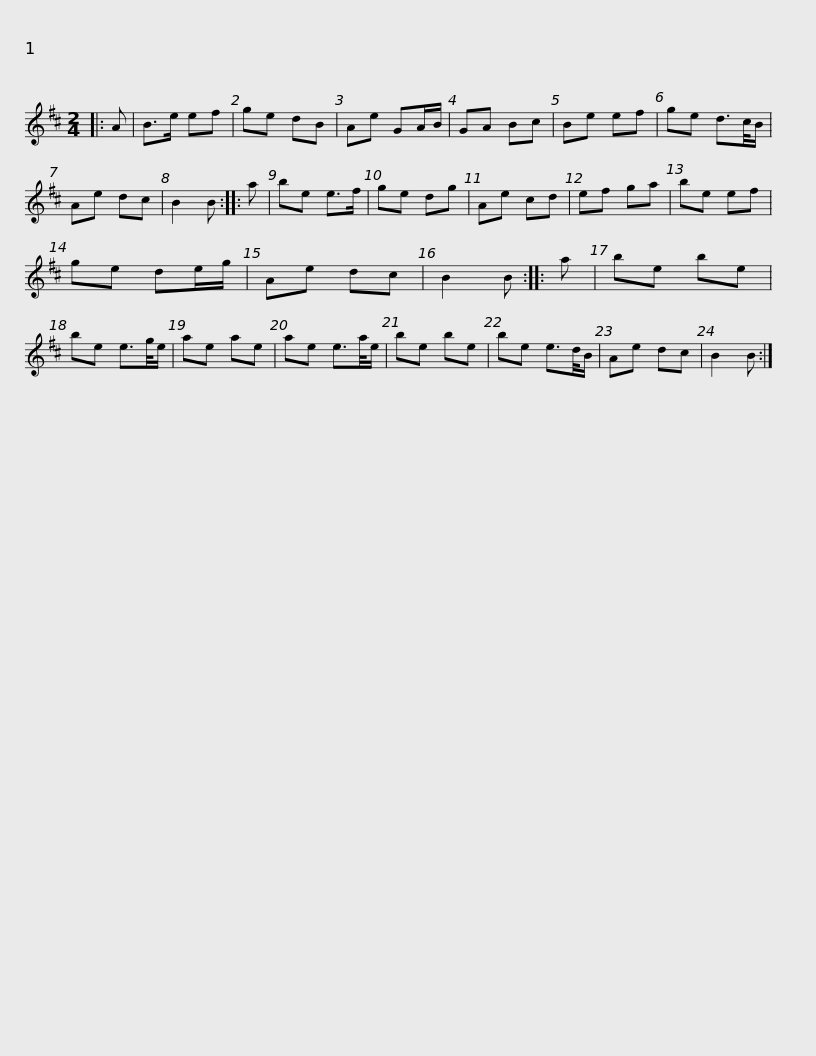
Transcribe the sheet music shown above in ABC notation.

X:1
L:1/8
M:2/4
I:linebreak $
K:D
V:1 treble
V:1
|: A | B>e ef | ge dB | Ae GA/B/ | GA Bc | %5
 Be ef | ge d3/2c/4B/ | Ae dc | B2 B :: a | %10
 be e>f |$ ge dg | Ae cd | ef ga | be ef | %15
 ge de/g/ | Ae dc | B2 B :: a | be be | %20
 be e3/2g/4e/ | ae ae |$ ae e3/2a/4e/ | be be | be e3/2d/4B/ | %25
 Ae dc | B2 B :| %27
